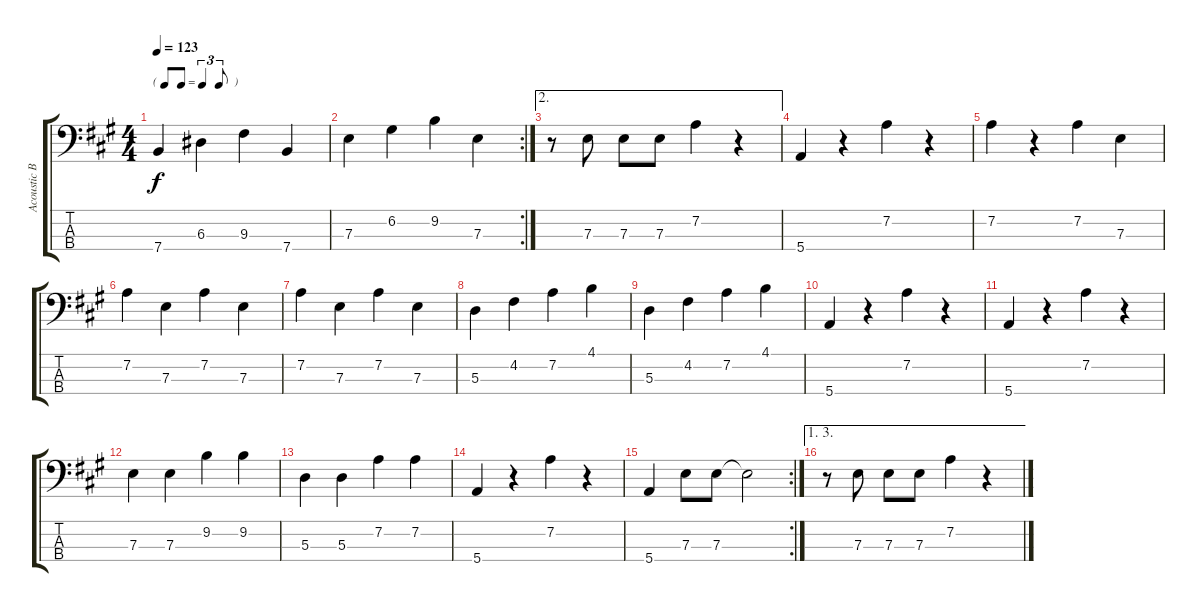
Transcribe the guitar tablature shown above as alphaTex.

\track ("Acoustic Bass" "Acoustic B") {instrument acousticbass}
\staff {score tabs}
\tuning (G2 D2 A1 E1) {hide}
\ts (4 4)
\tf triplet8th
\tempo 123
\clef f4
\ks a
7.4.4{dy f} 6.3.4 9.3.4 7.4.4 |
\rc 2
7.3.4 6.2.4 9.2.4 7.3.4 |
\ae 2
r.8 7.3.8 7.3.8 7.3.8 7.2.4 r.4 |
5.4.4 r.4 7.2.4 r.4 |
7.2.4 r.4 7.2.4 7.3.4 |
7.2.4 7.3.4 7.2.4 7.3.4 |
7.2.4 7.3.4 7.2.4 7.3.4 |
5.3.4 4.2.4 7.2.4 4.1.4 |
5.3.4 4.2.4 7.2.4 4.1.4 |
5.4.4 r.4 7.2.4 r.4 |
5.4.4 r.4 7.2.4 r.4 |
7.3.4 7.3.4 9.2.4 9.2.4 |
5.3.4 5.3.4 7.2.4 7.2.4 |
5.4.4 r.4 7.2.4 r.4 |
\rc 2
5.4.4 7.3.8 7.3.8 7.3{t}.2 |
\ae (1 3)
r.8 7.3.8 7.3.8 7.3.8 7.2.4 r.4
